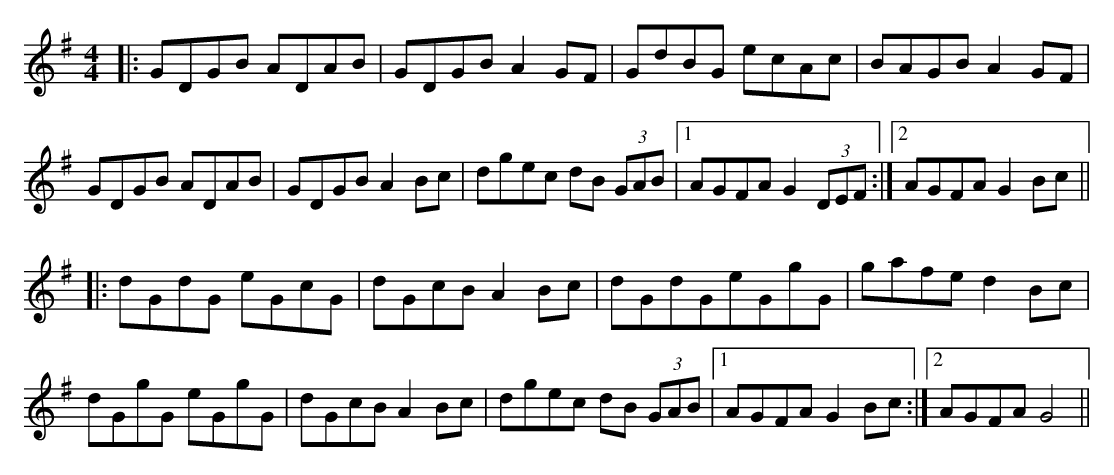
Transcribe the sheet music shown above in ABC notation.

X:1
M:4/4
K:G
|:GDGB ADAB|GDGB A2GF|GdBG ecAc|BAGB A2 GF|
GDGB ADAB|GDGB A2Bc|dgec dB (3GAB|1 AGFA G2 (3DEF:|2 AGFA G2Bc||
|:dGdG eGcG|dGcB A2Bc|dGdGeGgG|gafe d2Bc|
dGgG eGgG|dGcB A2Bc|dgec dB (3GAB|1 AGFA G2Bc:|2 AGFA G4||
